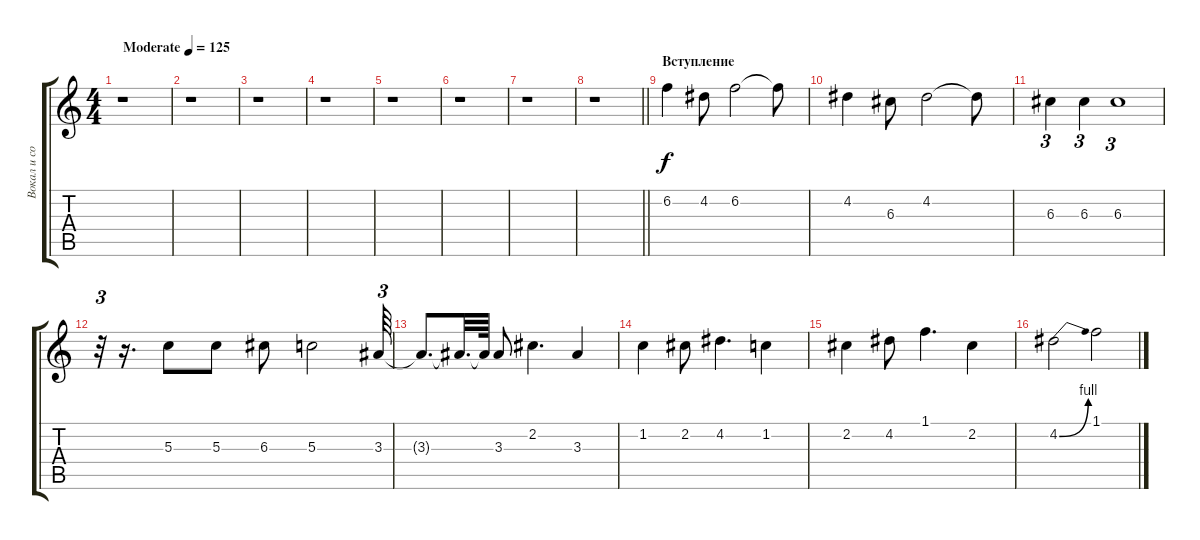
\track ("Вокал и соло" "Вокал и со") {instrument overdrivenguitar}
\staff {score tabs}
\tuning (E4 B3 G3 D3 A2 E2) {hide}
\ts (4 4)
\tempo (125 "Moderate")
\clef g2
\ks c
r.1{dy f instrument overdrivenguitar} |
r.1 |
r.1 |
r.1 |
r.1 |
r.1 |
r.1 |
\barLineRight lightlight
r.1 |
\section ("" "Вступление")
6.2.4{instrument fx5brightness} 4.2.8 6.2.2 6.2{t}.8 |
4.2.4 6.3.8 4.2.2 4.2{t}.8 |
6.3.4{tu (3 2)} 6.3.4{tu (3 2)} 6.3.1{tu (3 2)} |
r.32{tu (3 2)} r.16{d} 5.3.8 5.3.8 6.3.8 5.3.2 3.3.64{tu (3 2)} |
3.3{t}.8{d} 3.3{t}.32{d} 3.3{t}.64 3.3.8 2.2.4{d} 3.3.4 |
1.2.4 2.2.8 4.2.4{d} 1.2.4 |
2.2.4 4.2.8 1.1.4{d} 2.2.4 |
4.2{be (bend 0 0 60 4)}.2 1.1.2
